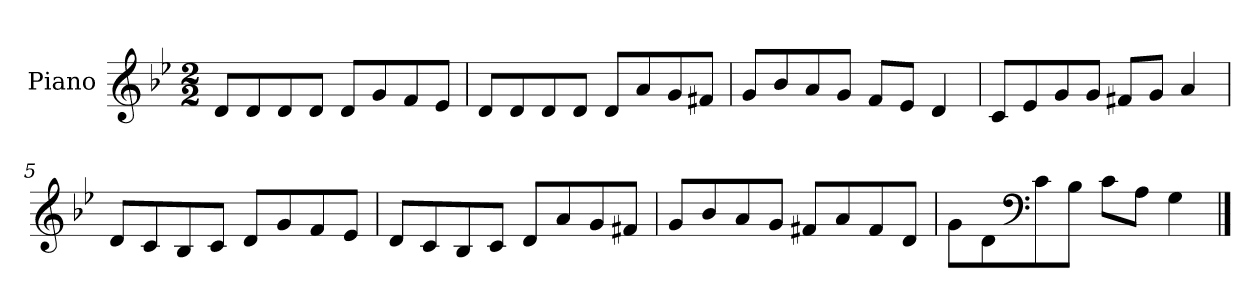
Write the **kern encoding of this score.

**kern
*part1
*staff1
*I"Piano
*I'Pno.
*clefG2
*k[b-e-]
*M2/2
*MM120
=1
8d/L
8d/
8d/
8d/J
8d/L
8g/
8f/
8e-/J
=2
8d/L
8d/
8d/
8d/J
8d/L
8a/
8g/
8f#X/J
=3
8g/L
8b-/
8a/
8g/J
8f/L
8e-/J
4d/
=4
8c/L
8e-/
8g/
8g/J
8f#X/L
8g/J
4a/
=5
8d/L
8c/
8B-/
8c/J
8d/L
8g/
8f/
8e-/J
!!LO:LB:g=z
=6
8d/L
8c/
8B-/
8c/J
8d/L
8a/
8g/
8f#X/J
=7
8g/L
8b-/
8a/
8g/J
8f#X/L
8a/
8f#/
8d/J
=8
8g\L
8d\
*clefF4
8c\
8B-\J
8c\L
8A\J
4G\
==
*-
